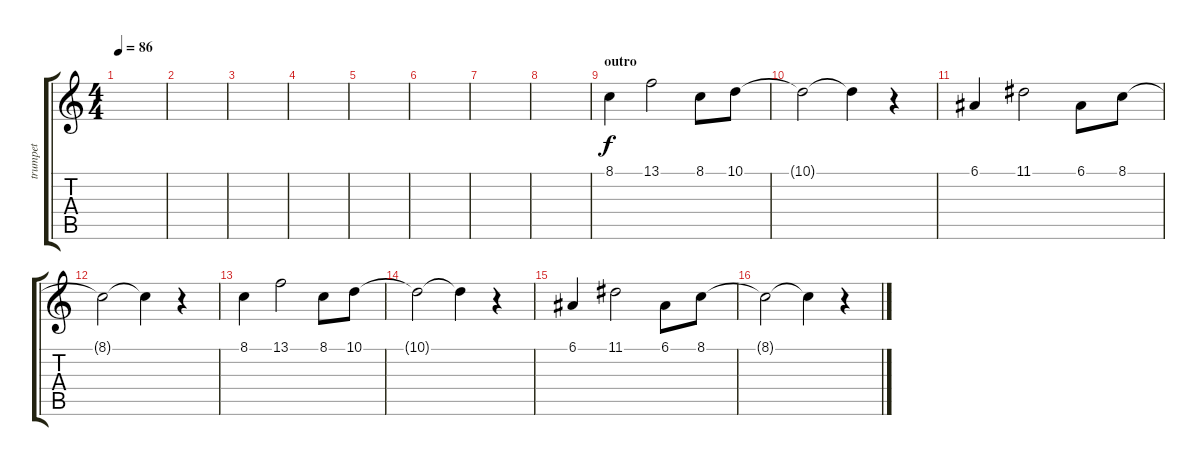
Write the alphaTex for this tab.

\track ("trumpet" "trumpet") {instrument trombone}
\staff {score tabs}
\tuning (E4 B3 G3 D3 A2 E2) {hide}
\ts (4 4)
\tempo 86
\clef g2
\ks c
|
|
|
|
|
|
|
|
\section ("" "outro")
8.1.4 13.1.2 8.1.8 10.1.8 |
10.1{t}.2 10.1{t}.4 r.4 |
6.1.4 11.1.2 6.1.8 8.1.8 |
8.1{t}.2 8.1{t}.4 r.4 |
8.1.4 13.1.2 8.1.8 10.1.8 |
10.1{t}.2 10.1{t}.4 r.4 |
6.1.4 11.1.2 6.1.8 8.1.8 |
8.1{t}.2 8.1{t}.4 r.4
